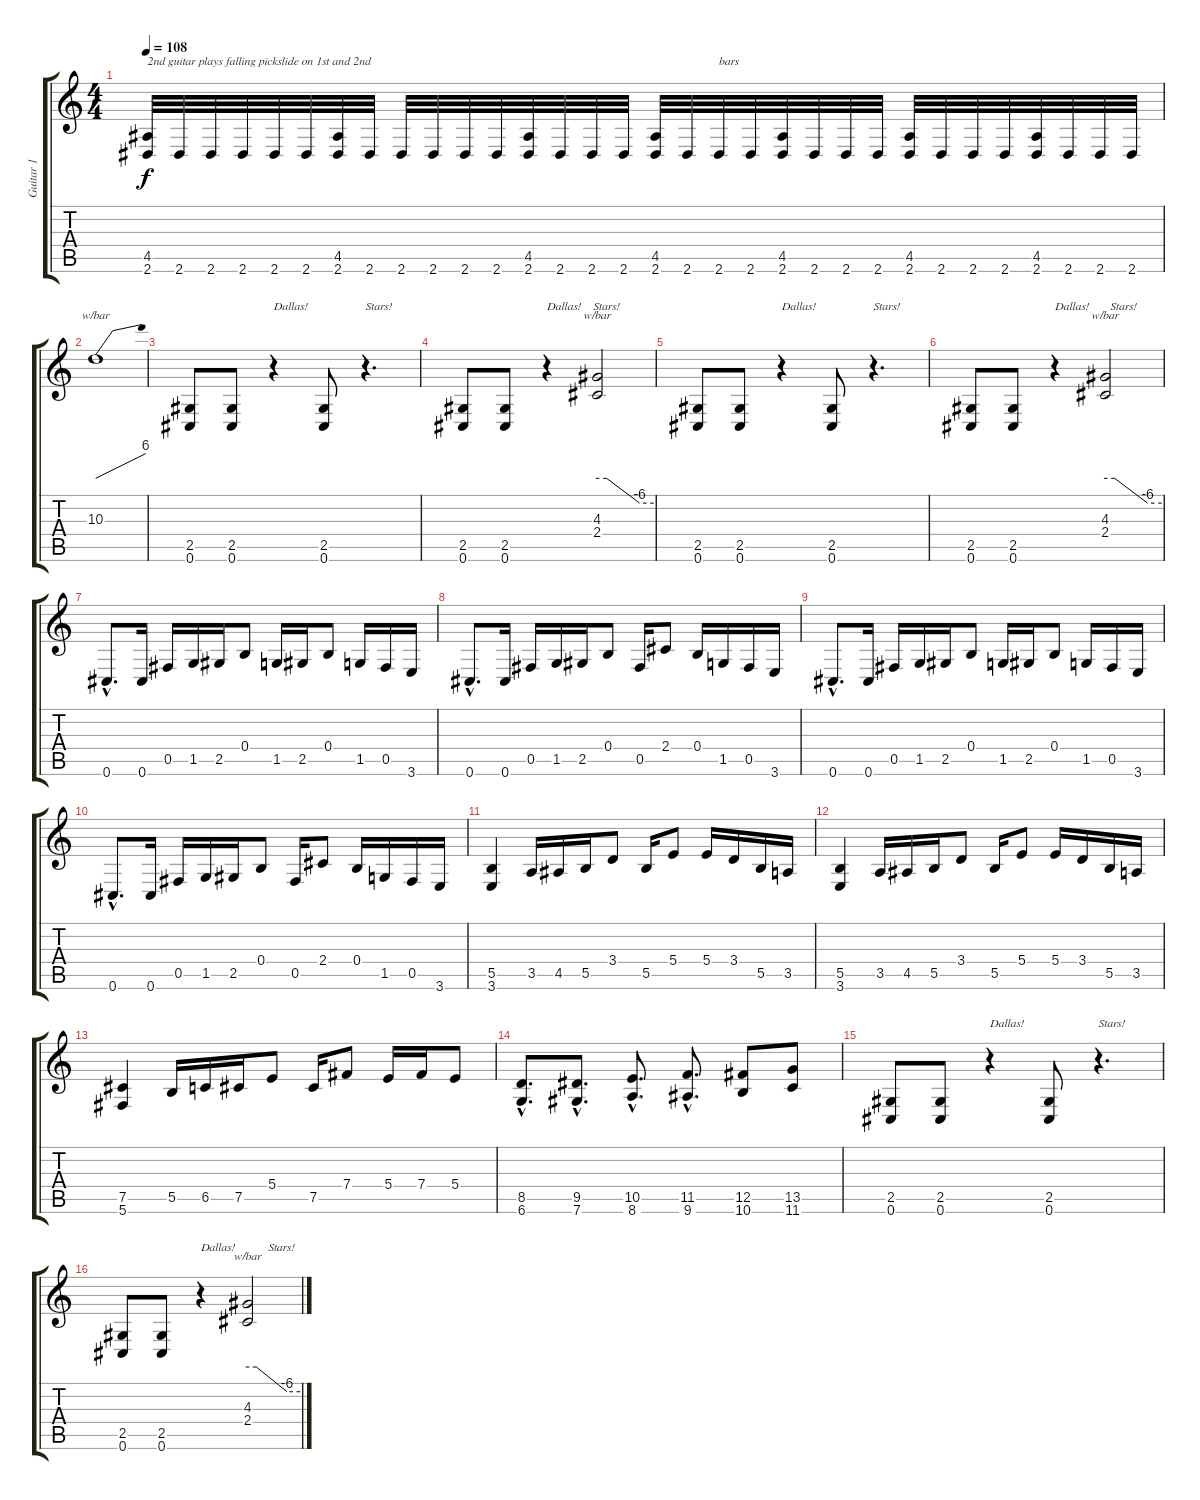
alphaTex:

\track ("Guitar 1" "Guitar 1") {instrument distortionguitar}
\staff {score tabs}
\tuning (Db4 Ab3 E3 B2 Gb2 Db2) {hide}
\ts (4 4)
\tempo 108
\clef g2
\ks c
(4.5 2.6).32{txt "2nd guitar plays falling pickslide on 1st and 2nd " dy f instrument distortionguitar} 2.6.32 2.6.32 2.6.32 2.6.32 2.6.32 (4.5 2.6).32 2.6.32 2.6.32 2.6.32 2.6.32 2.6.32 (4.5 2.6).32 2.6.32 2.6.32 2.6.32 (4.5 2.6).32 2.6.32 2.6.32{txt "bars"} 2.6.32 (4.5 2.6).32 2.6.32 2.6.32 2.6.32 (4.5 2.6).32 2.6.32 2.6.32 2.6.32 (4.5 2.6).32 2.6.32 2.6.32 2.6.32 |
10.3.1{tbe (dive default 0 0 60 24)} |
(2.5 0.6).8 (2.5 0.6).8 r.4{txt "Dallas!"} (2.5 0.6).8 r.4{d txt "Stars!"} |
(2.5 0.6).8 (2.5 0.6).8 r.4{txt "Dallas!    Stars!"} (4.3 2.4).2{tbe (custom default 0 0 10 0 45 -24 60 -24)} |
(2.5 0.6).8 (2.5 0.6).8 r.4{txt "Dallas!"} (2.5 0.6).8 r.4{d txt "Stars!"} |
(2.5 0.6).8 (2.5 0.6).8 r.4{txt "Dallas!       Stars!"} (4.3 2.4).2{tbe (custom default 0 0 10 0 45 -24 60 -24)} |
0.6{hac}.8{d} 0.6.16 0.5.16 1.5.16 2.5.16 0.4.8 1.5.16 2.5.16 0.4.8 1.5.16 0.5.16 3.6.16 |
0.6{hac}.8{d} 0.6.16 0.5.16 1.5.16 2.5.16 0.4.8 0.5.16 2.4.8 0.4.16 1.5.16 0.5.16 3.6.16 |
0.6{hac}.8{d} 0.6.16 0.5.16 1.5.16 2.5.16 0.4.8 1.5.16 2.5.16 0.4.8 1.5.16 0.5.16 3.6.16 |
0.6{hac}.8{d} 0.6.16 0.5.16 1.5.16 2.5.16 0.4.8 0.5.16 2.4.8 0.4.16 1.5.16 0.5.16 3.6.16 |
(5.5 3.6).4 3.5.16 4.5.16 5.5.16 3.4.8 5.5.16 5.4.8 5.4.16 3.4.16 5.5.16 3.5.16 |
(5.5 3.6).4 3.5.16 4.5.16 5.5.16 3.4.8 5.5.16 5.4.8 5.4.16 3.4.16 5.5.16 3.5.16 |
(7.5 5.6).4 5.5.16 6.5.16 7.5.16 5.4.8 7.5.16 7.4.8 5.4.16 7.4.16 5.4.8 |
(8.5{hac} 6.6{hac}).8{d} (9.5{hac} 7.6{hac}).8{d} (10.5{hac} 8.6{hac}).8{d} (11.5{hac} 9.6{hac}).8{d} (12.5 10.6).8 (13.5 11.6).8 |
(2.5 0.6).8 (2.5 0.6).8 r.4{txt "Dallas!"} (2.5 0.6).8 r.4{d txt "Stars!"} |
(2.5 0.6).8 (2.5 0.6).8 r.4{txt "Dallas!           Stars!"} (4.3 2.4).2{tbe (custom default 0 0 10 0 45 -24 60 -24)}
